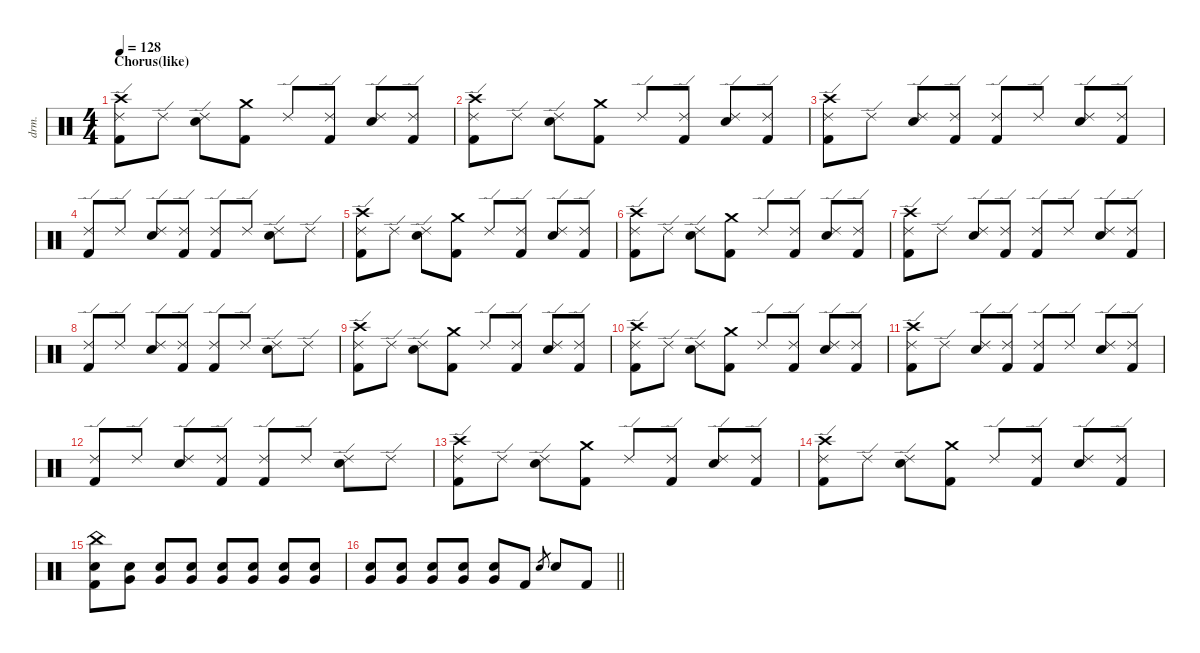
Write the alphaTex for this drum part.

\defaultSystemsLayout 4
\hideDynamics
\bracketExtendMode nobrackets
\otherSystemsTrackNameOrientation horizontal
\track ("Drums(Steven)" "drm.") {instrument percussion}
\staff {score}
\articulation defaults
\ts (4 4)
\section ("" "Chorus(like)")
\tempo 128
\clef neutral
\ks c
("Crash high (hit)" "Ride (edge) 2" "Kick (hit) 2").8{dy f} "Ride (edge) 2".8 ("Ride (edge) 2" "Snare (hit) 2").8 ("Crash medium (hit)" "Kick (hit) 2").8 "Ride (edge) 2".8 ("Ride (edge) 2" "Kick (hit) 2").8 ("Ride (edge) 2" "Snare (hit) 2").8 ("Ride (edge) 2" "Kick (hit) 2").8 |
("Crash high (hit)" "Ride (edge) 2" "Kick (hit) 2").8 "Ride (edge) 2".8 ("Ride (edge) 2" "Snare (hit) 2").8 ("Crash medium (hit)" "Kick (hit) 2").8 "Ride (edge) 2".8 ("Ride (edge) 2" "Kick (hit) 2").8 ("Ride (edge) 2" "Snare (hit) 2").8 ("Ride (edge) 2" "Kick (hit) 2").8 |
("Crash high (hit)" "Ride (edge) 2" "Kick (hit) 2").8 "Ride (edge) 2".8 ("Ride (edge) 2" "Snare (hit) 2").8 ("Ride (edge) 2" "Kick (hit) 2").8 ("Ride (edge) 2" "Kick (hit) 2").8 "Ride (edge) 2".8 ("Ride (edge) 2" "Snare (hit) 2").8 ("Ride (edge) 2" "Kick (hit) 2").8 |
("Ride (edge) 2" "Kick (hit) 2").8 "Ride (edge) 2".8 ("Ride (edge) 2" "Snare (hit) 2").8 ("Ride (edge) 2" "Kick (hit) 2").8 ("Ride (edge) 2" "Kick (hit) 2").8 "Ride (edge) 2".8 ("Ride (edge) 2" "Snare (hit) 2").8 "Ride (edge) 2".8 |
("Crash high (hit)" "Ride (edge) 2" "Kick (hit) 2").8 "Ride (edge) 2".8 ("Ride (edge) 2" "Snare (hit) 2").8 ("Crash medium (hit)" "Kick (hit) 2").8 "Ride (edge) 2".8 ("Ride (edge) 2" "Kick (hit) 2").8 ("Ride (edge) 2" "Snare (hit) 2").8 ("Ride (edge) 2" "Kick (hit) 2").8 |
("Crash high (hit)" "Ride (edge) 2" "Kick (hit) 2").8 "Ride (edge) 2".8 ("Ride (edge) 2" "Snare (hit) 2").8 ("Crash medium (hit)" "Kick (hit) 2").8 "Ride (edge) 2".8 ("Ride (edge) 2" "Kick (hit) 2").8 ("Ride (edge) 2" "Snare (hit) 2").8 ("Ride (edge) 2" "Kick (hit) 2").8 |
("Crash high (hit)" "Ride (edge) 2" "Kick (hit) 2").8 "Ride (edge) 2".8 ("Ride (edge) 2" "Snare (hit) 2").8 ("Ride (edge) 2" "Kick (hit) 2").8 ("Ride (edge) 2" "Kick (hit) 2").8 "Ride (edge) 2".8 ("Ride (edge) 2" "Snare (hit) 2").8 ("Ride (edge) 2" "Kick (hit) 2").8 |
("Ride (edge) 2" "Kick (hit) 2").8 "Ride (edge) 2".8 ("Ride (edge) 2" "Snare (hit) 2").8 ("Ride (edge) 2" "Kick (hit) 2").8 ("Ride (edge) 2" "Kick (hit) 2").8 "Ride (edge) 2".8 ("Ride (edge) 2" "Snare (hit) 2").8 "Ride (edge) 2".8 |
("Crash high (hit)" "Ride (edge) 2" "Kick (hit) 2").8 "Ride (edge) 2".8 ("Ride (edge) 2" "Snare (hit) 2").8 ("Crash medium (hit)" "Kick (hit) 2").8 "Ride (edge) 2".8 ("Ride (edge) 2" "Kick (hit) 2").8 ("Ride (edge) 2" "Snare (hit) 2").8 ("Ride (edge) 2" "Kick (hit) 2").8 |
("Crash high (hit)" "Ride (edge) 2" "Kick (hit) 2").8 "Ride (edge) 2".8 ("Ride (edge) 2" "Snare (hit) 2").8 ("Crash medium (hit)" "Kick (hit) 2").8 "Ride (edge) 2".8 ("Ride (edge) 2" "Kick (hit) 2").8 ("Ride (edge) 2" "Snare (hit) 2").8 ("Ride (edge) 2" "Kick (hit) 2").8 |
("Crash high (hit)" "Ride (edge) 2" "Kick (hit) 2").8 "Ride (edge) 2".8 ("Ride (edge) 2" "Snare (hit) 2").8 ("Ride (edge) 2" "Kick (hit) 2").8 ("Ride (edge) 2" "Kick (hit) 2").8 "Ride (edge) 2".8 ("Ride (edge) 2" "Snare (hit) 2").8 ("Ride (edge) 2" "Kick (hit) 2").8 |
("Ride (edge) 2" "Kick (hit) 2").8 "Ride (edge) 2".8 ("Ride (edge) 2" "Snare (hit) 2").8 ("Ride (edge) 2" "Kick (hit) 2").8 ("Ride (edge) 2" "Kick (hit) 2").8 "Ride (edge) 2".8 ("Ride (edge) 2" "Snare (hit) 2").8 "Ride (edge) 2".8 |
("Crash high (hit)" "Ride (edge) 2" "Kick (hit) 2").8 "Ride (edge) 2".8 ("Ride (edge) 2" "Snare (hit) 2").8 ("Crash medium (hit)" "Kick (hit) 2").8 "Ride (edge) 2".8 ("Ride (edge) 2" "Kick (hit) 2").8 ("Ride (edge) 2" "Snare (hit) 2").8 ("Ride (edge) 2" "Kick (hit) 2").8 |
("Crash high (hit)" "Ride (edge) 2" "Kick (hit) 2").8 "Ride (edge) 2".8 ("Ride (edge) 2" "Snare (hit) 2").8 ("Crash medium (hit)" "Kick (hit) 2").8 "Ride (edge) 2".8 ("Ride (edge) 2" "Kick (hit) 2").8 ("Ride (edge) 2" "Snare (hit) 2").8 ("Ride (edge) 2" "Kick (hit) 2").8 |
("China (hit)" "Snare (hit) 2" "Kick (hit) 2").8 ("Very Low Tom (hit)" "Snare (hit) 2").8{dy pp} ("Very Low Tom (hit)" "Snare (hit) 2").8 ("Very Low Tom (hit)" "Snare (hit) 2").8 ("Very Low Tom (hit)" "Snare (hit) 2").8{dy p} ("Very Low Tom (hit)" "Snare (hit) 2").8 ("Very Low Tom (hit)" "Snare (hit) 2").8{dy mp} ("Very Low Tom (hit)" "Snare (hit) 2").8 |
\barLineRight lightlight
("Very Low Tom (hit)" "Snare (hit) 2").8{dy mf} ("Very Low Tom (hit)" "Snare (hit) 2").8 ("Very Low Tom (hit)" "Snare (hit) 2").8{dy f} ("Very Low Tom (hit)" "Snare (hit) 2").8 ("Very Low Tom (hit)" "Snare (hit) 2").8 "Kick (hit) 2".8 "Snare (hit) 2".8{gr dy mf} "Snare (hit) 2".8{dy ff} "Kick (hit) 2".8{dy f}
